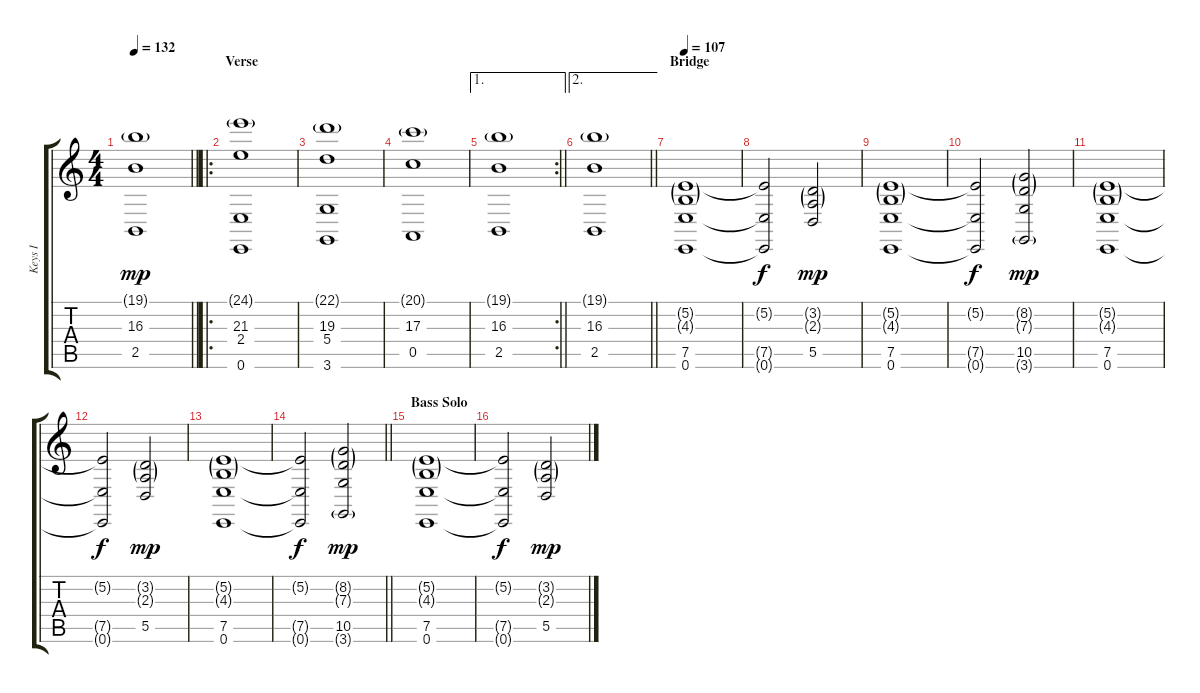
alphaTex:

\track ("Keys I" "Keys I") {instrument stringensemble1}
\staff {score tabs}
\tuning (E4 B3 G3 D3 A2 E2) {hide}
\ts (4 4)
\tempo 132
\clef g2
\barLineRight lightlight
\ks c
(19.1{g} 16.3 2.5).1{dy mp} |
\ro
\section ("" "Verse")
(24.1{g} 21.3 2.4 0.6).1 |
(22.1{g} 19.3 5.4 3.6).1 |
(20.1{g} 17.3 0.5).1 |
\ae 1
\rc 2
\barLineRight lightlight
(19.1{g} 16.3 2.5).1 |
\ae 2
\barLineRight lightlight
(19.1{g} 16.3 2.5).1 |
\section ("" "Bridge")
\tempo 107
(5.2{g} 4.3{g} 7.5 0.6).1 |
(5.2{t} 7.5{t} 0.6{t}).2{dy f} (3.2{g} 2.3{g} 5.5).2{dy mp} |
(5.2{g} 4.3{g} 7.5 0.6).1 |
(5.2{t} 7.5{t} 0.6{t}).2{dy f} (8.2{g} 7.3{g} 10.5 3.6{g}).2{dy mp} |
(5.2{g} 4.3{g} 7.5 0.6).1 |
(5.2{t} 7.5{t} 0.6{t}).2{dy f} (3.2{g} 2.3{g} 5.5).2{dy mp} |
(5.2{g} 4.3{g} 7.5 0.6).1 |
\barLineRight lightlight
(5.2{t} 7.5{t} 0.6{t}).2{dy f} (8.2{g} 7.3{g} 10.5 3.6{g}).2{dy mp} |
\section ("" "Bass Solo")
(5.2{g} 4.3{g} 7.5 0.6).1 |
(5.2{t} 7.5{t} 0.6{t}).2{dy f} (3.2{g} 2.3{g} 5.5).2{dy mp}
